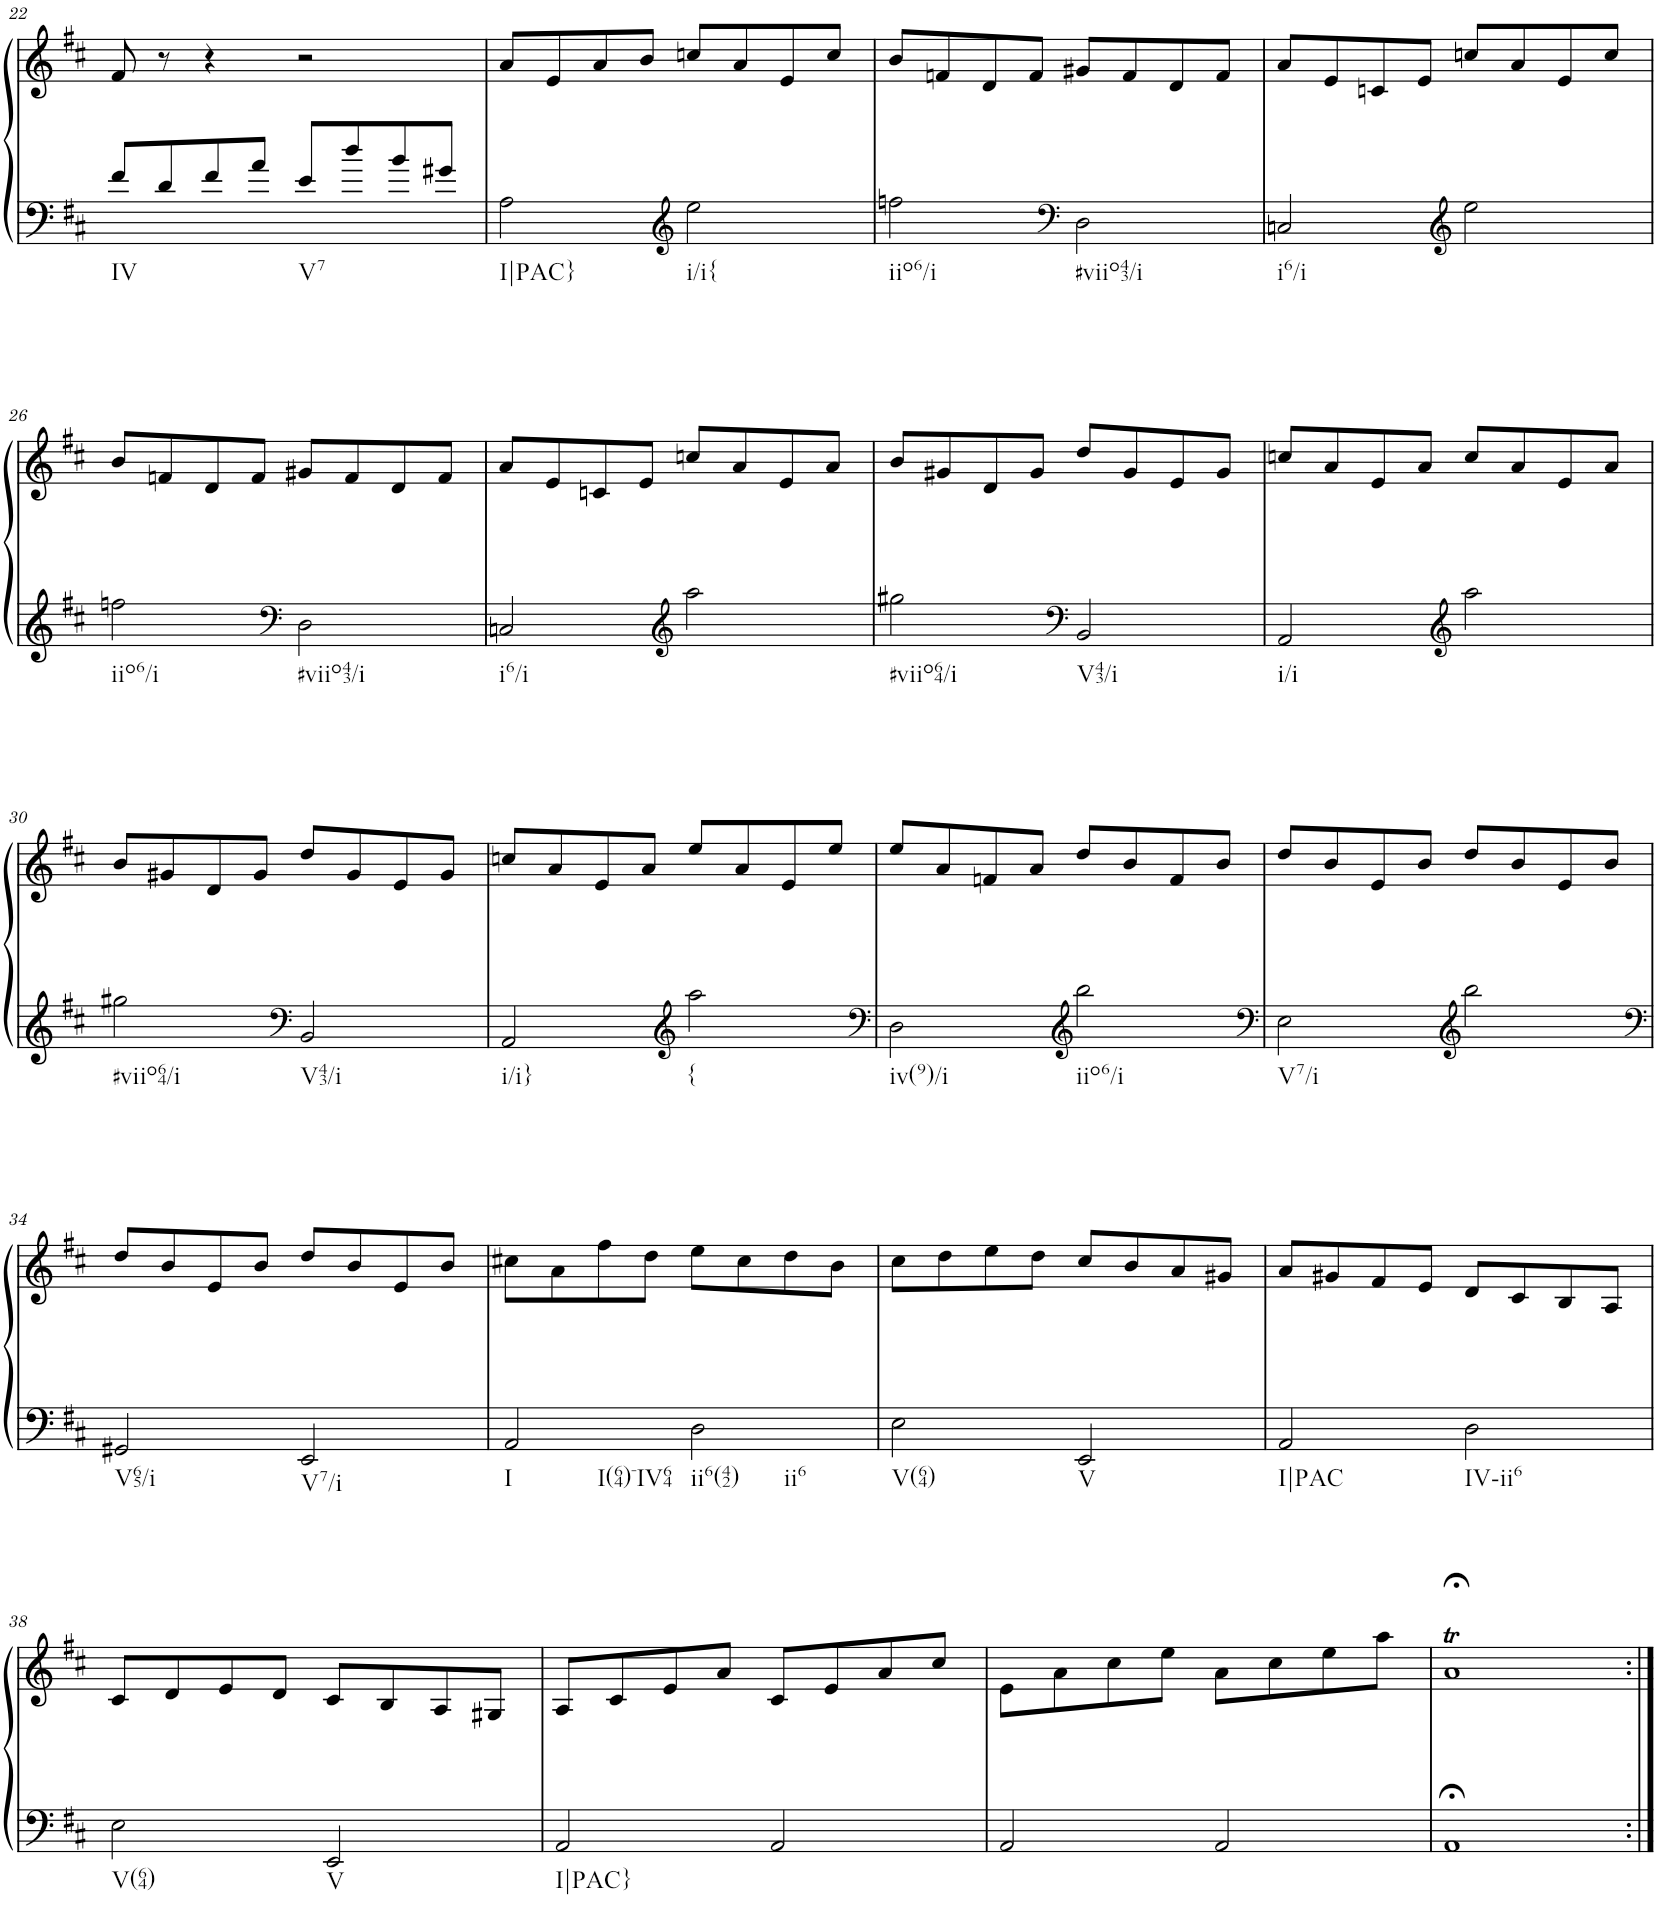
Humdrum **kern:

**kern	**kern
*part1	*part1
*staff2	*staff1
*I"Piano	*
*I'Pno.	*
!!LO:PB:g=z
*clefF4	*clefG2
*k[f#c#]	*k[f#c#]
*M2/2	*M2/2
*met(c|)	*met(c|)
=22	=22
!LO:TX:b:t=IV	!
8f#/L	8f#/
8d/	8r
8f#/	4r
8a/J	.
!LO:TX:b:t=V7	!
8e/L	2r
8dd/	.
8b/	.
8g#X/J	.
=23	=23
!LO:TX:b:t=I|PAC}	!
2A\	8a/L
.	8e/
.	8a/
.	8b/J
*clefG2	*
!LO:TX:b:t=i/i{	!
2ee\	8ccn/L
.	8a/
.	8e/
.	8cc/J
=24	=24
!LO:TX:b:t=iio6/i	!
2ffn\	8b/L
.	8fn/
.	8d/
.	8f/J
*clefF4	*
!LO:TX:b:t=#viio43/i	!
2D\	8g#X/L
.	8f/
.	8d/
.	8f/J
=25	=25
!LO:TX:b:t=i6/i	!
2Cn/	8a/L
.	8e/
.	8cn/
.	8e/J
*clefG2	*
2ee\	8ccn/L
.	8a/
.	8e/
.	8cc/J
!!LO:LB:g=z
=26	=26
!LO:TX:b:t=iio6/i	!
2ffn\	8b/L
.	8fn/
.	8d/
.	8f/J
*clefF4	*
!LO:TX:b:t=#viio43/i	!
2D\	8g#X/L
.	8f/
.	8d/
.	8f/J
=27	=27
!LO:TX:b:t=i6/i	!
2Cn/	8a/L
.	8e/
.	8cn/
.	8e/J
*clefG2	*
2aa\	8ccn/L
.	8a/
.	8e/
.	8a/J
=28	=28
!LO:TX:b:t=#viio64/i	!
2gg#X\	8b/L
.	8g#X/
.	8d/
.	8g#/J
*clefF4	*
!LO:TX:b:t=V43/i	!
2BB/	8dd/L
.	8g#/
.	8e/
.	8g#/J
=29	=29
!LO:TX:b:t=i/i	!
2AA/	8ccn/L
.	8a/
.	8e/
.	8a/J
*clefG2	*
2aa\	8cc/L
.	8a/
.	8e/
.	8a/J
!!LO:LB:g=z
=30	=30
!LO:TX:b:t=#viio64/i	!
2gg#X\	8b/L
.	8g#X/
.	8d/
.	8g#/J
*clefF4	*
!LO:TX:b:t=V43/i	!
2BB/	8dd/L
.	8g#/
.	8e/
.	8g#/J
=31	=31
!LO:TX:b:t=i/i}	!
2AA/	8ccn/L
.	8a/
.	8e/
.	8a/J
*clefG2	*
!LO:TX:b:t={	!
2aa\	8ee/L
.	8a/
.	8e/
.	8ee/J
=32	=32
*clefF4	*
!LO:TX:b:t=iv(9)/i	!
2D\	8ee/L
.	8a/
.	8fn/
.	8a/J
*clefG2	*
!LO:TX:b:t=iio6/i	!
2bb\	8dd/L
.	8b/
.	8f/
.	8b/J
=33	=33
*clefF4	*
!LO:TX:b:t=V7/i	!
2E\	8dd/L
.	8b/
.	8e/
.	8b/J
*clefG2	*
2bb\	8dd/L
.	8b/
.	8e/
.	8b/J
!!LO:LB:g=z
=34	=34
*clefF4	*
!LO:TX:b:t=V65/i	!
2GG#X/	8dd/L
.	8b/
.	8e/
.	8b/J
!LO:TX:b:t=V7/i	!
2EE/	8dd/L
.	8b/
.	8e/
.	8b/J
=35	=35
!LO:TX:b:t=I	!
!LO:TX:b:t=I(64)-IV64	!
2AA/	8cc#X\L
.	8a\
.	8ff#\
.	8dd\J
!LO:TX:b:t=ii6(42)	!
!LO:TX:b:t=ii6	!
2D\	8ee\L
.	8cc#\
.	8dd\
.	8b\J
=36	=36
!LO:TX:b:t=V(64)	!
2E\	8cc#\L
.	8dd\
.	8ee\
.	8dd\J
!LO:TX:b:t=V	!
2EE/	8cc#/L
.	8b/
.	8a/
.	8g#X/J
=37	=37
!LO:TX:b:t=I|PAC	!
2AA/	8a/L
.	8g#X/
.	8f#/
.	8e/J
!LO:TX:b:t=IV-ii6	!
2D\	8d/L
.	8c#/
.	8B/
.	8A/J
!!LO:LB:g=z
=38	=38
!LO:TX:b:t=V(64)	!
2E\	8c#/L
.	8d/
.	8e/
.	8d/J
!LO:TX:b:t=V	!
2EE/	8c#/L
.	8B/
.	8A/
.	8G#X/J
=39	=39
!LO:TX:b:t=I|PAC}	!
2AA/	8A/L
.	8c#/
.	8e/
.	8a/J
2AA/	8c#/L
.	8e/
.	8a/
.	8cc#/J
=40	=40
2AA/	8e\L
.	8a\
.	8cc#\
.	8ee\J
2AA/	8a\L
.	8cc#\
.	8ee\
.	8aa\J
=41	=41
1AA;<	1a;<T
=:|!	=:|!
*-	*-
